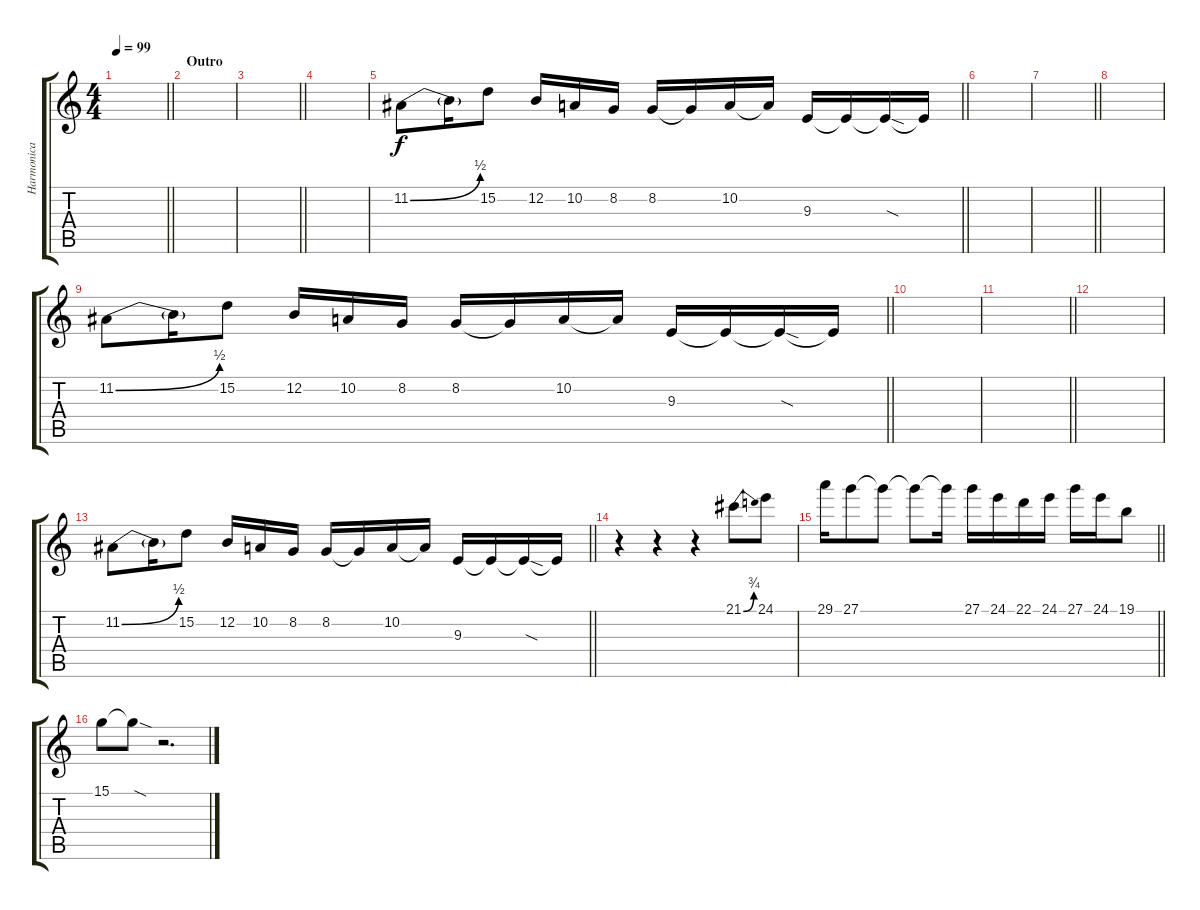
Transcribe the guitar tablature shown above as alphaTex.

\track ("Harmonica (Michael Monroe)" "Harmonica ") {instrument harmonica}
\staff {score tabs}
\tuning (E4 B3 G3 D3 A2 E2) {hide}
\ts (4 4)
\tempo 99
\clef g2
\barLineRight lightlight
\ks c
|
\section ("" "Outro")
|
\barLineRight lightlight
|
|
\barLineRight lightlight
11.2{be (bend 0 0 60 2)}.8 11.2{t}.16 15.2.8 12.2.16 10.2.16 8.2.16 8.2.16 8.2{t}.16 10.2.16 10.2{t}.16 9.3.16 9.3{t}.16 9.3{sod t}.16 9.3{t}.16 |
|
\barLineRight lightlight
|
|
\barLineRight lightlight
11.2{be (bend 0 0 60 2)}.8 11.2{t}.16 15.2.8 12.2.16 10.2.16 8.2.16 8.2.16 8.2{t}.16 10.2.16 10.2{t}.16 9.3.16 9.3{t}.16 9.3{sod t}.16 9.3{t}.16 |
|
\barLineRight lightlight
|
|
\barLineRight lightlight
11.2{be (bend 0 0 60 2)}.8 11.2{t}.16 15.2.8 12.2.16 10.2.16 8.2.16 8.2.16 8.2{t}.16 10.2.16 10.2{t}.16 9.3.16 9.3{t}.16 9.3{sod t}.16 9.3{t}.16 |
r.4 r.4 r.4 21.1{be (bend 0 0 60 3)}.8 24.1.8 |
\barLineRight lightlight
29.1.16 27.1.8 27.1{t}.8 27.1{t}.8 27.1{t}.16 27.1.16 24.1.16 22.1.16 24.1.16 27.1.16 24.1.16 19.1.8 |
15.1.8 15.1{sod t}.8 r.2{d}
